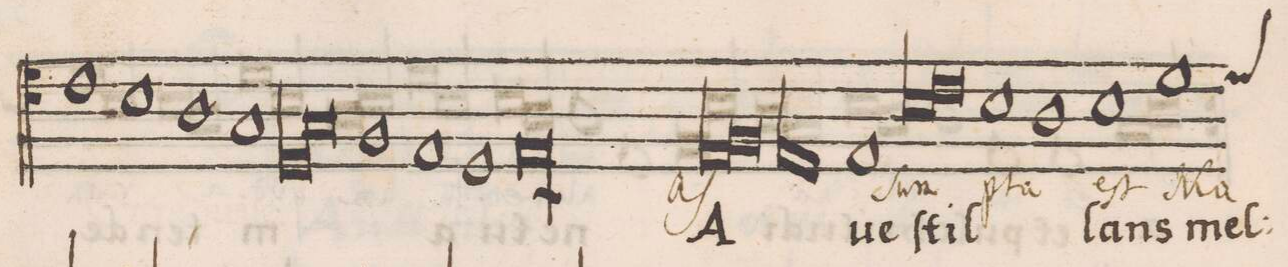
**kern	**text	**text
*I"TENOR	*	*
*clefC4	*	*
*k[]	*	*
*met(C)	*	*
*M2/1	*	*
1c	.	.
1B	.	.
=12-	=12-	=12-
1A	.	.
1G	.	.
=13-	=13-	=13-
*lig	*	*
1D	.	.
1G	.	.
*Xlig	*	*
=14-	=14-	=14-
1F	.	.
1E	.	.
=15-	=15-	=15-
1D	.	.
[1El\	.	.
=16-	=16-	=16-
0E_	.	.
=17-	=17-	=17-
0E]	.	.
=18-	=18-	=18-
*lig	*	*
1E	A-	aſ-
1F	.	.
*Xlig	*	*
=19-	=19-	=19-
*lig	*	*
1E	.	.
1D	.	.
*Xlig	*	*
=20-	=20-	=20-
1E	-ue	.
*lig	*	*
1B	ſtil-	-ſum-
=21-	=21-	=21-
1c	.	.
*Xlig	*	*
1B	.	-pta
=22-	=22-	=22-
1A	.	.
1B	-lans	eſt
=23-	=23-	=23-
*custos:d	*	*
1d	mel-	Ma-
*lig	*	*
*-	*-	*-
